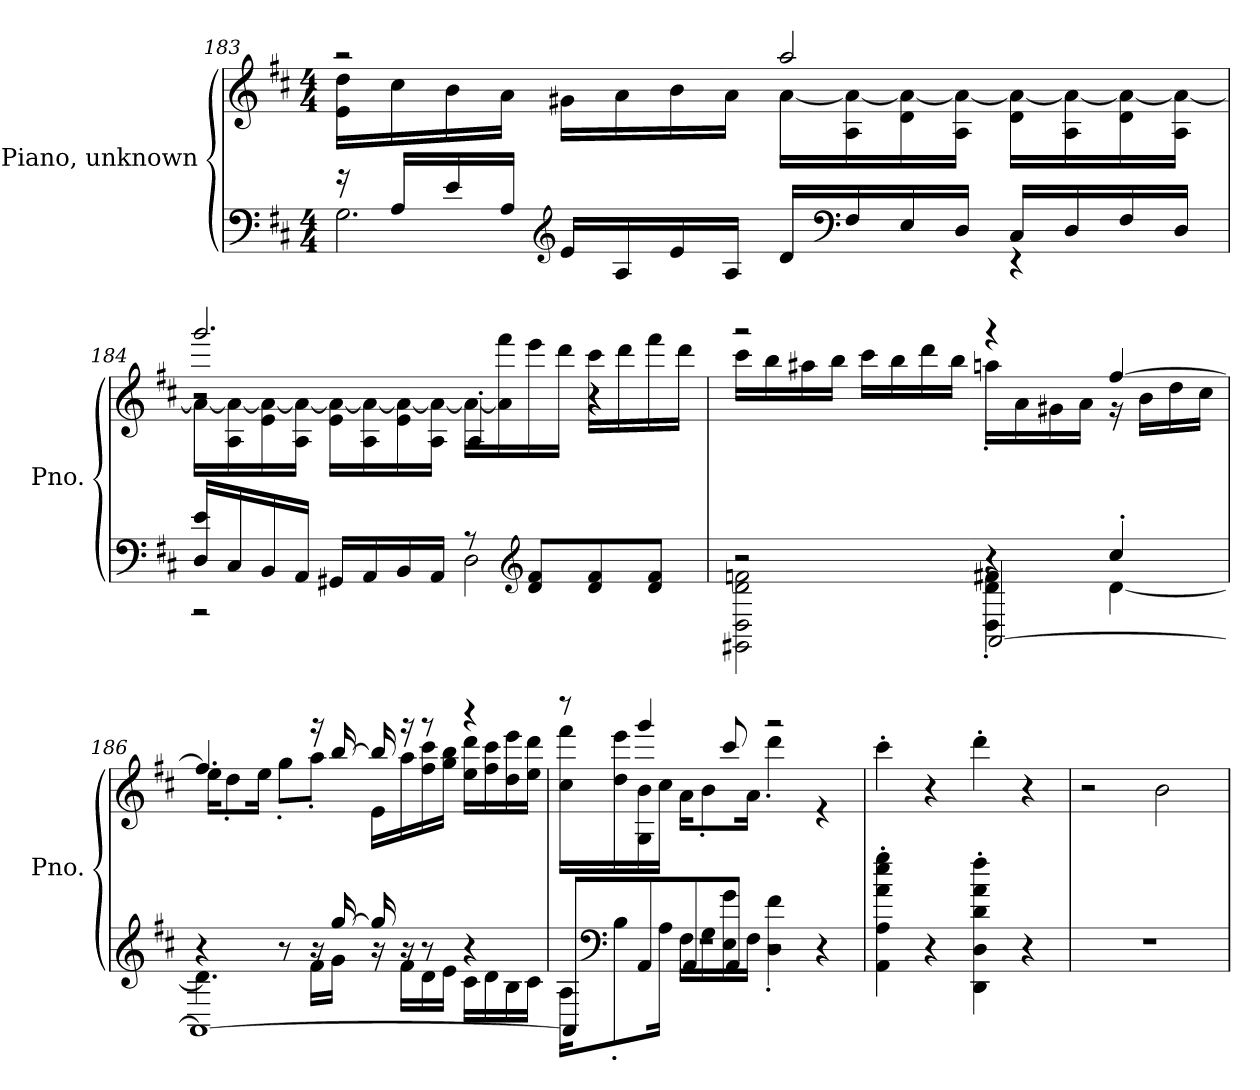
**kern	**kern
*part1	*part1
*staff2	*staff1
*I"Piano, unknown	*
*I'Pno.	*
!!LO:LB:g=z
*clefF4	*clefG2
*k[f#c#]	*k[f#c#]
*M4/4	*M4/4
=183	=183
*^	*^
16r	2.G\	2r	16e\ 16dd\LL
16A/LL	.	.	16cc#\
16e/	.	.	16b\
16A/JJ	.	.	16a\JJ
*clefG2	*	*	*
16e/LL	.	.	16g#X\LL
16A/	.	.	16a\
16e/	.	.	16b\
16A/JJ	.	.	16a\JJ
16d/LL	.	2aa/	[16a\LL
*clefF4	*	*	*
16F#/	.	.	16A\ 16a\_
16E/	.	.	16d\ 16a\_
16D/JJ	.	.	16A\ 16a\_JJ
16C#/LL	4r	.	16d\ 16a\_LL
16D/	.	.	16A\ 16a\_
16F#/	.	.	16d\ 16a\_
16D/JJ	.	.	16A\ 16a\_JJ
!!LO:PB:g=z
=184	=184	=184	=184
*	*	*	*^
16D/ 16e/LL	2r	2.ggg/	16a\LL_	2r
16C#/	.	.	16A\ 16a\_	.
16BB/	.	.	16e\ 16a\_	.
16AA/JJ	.	.	16A\ 16a\_JJ	.
16GG#X/LL	.	.	16e\ 16a\_LL	.
16AA/	.	.	16A\ 16a\_	.
16BB/	.	.	16e\ 16a\_	.
16AA/JJ	.	.	16A\ 16a\_JJ	.
8r	2D\	.	16a\LL_	4A'/
.	.	.	16a\] 16fff#\	.
*clefG2	*	*	*	*
8d/ 8f#/L	.	.	16eee\	.
.	.	.	16ddd\JJ	.
8d/ 8f#/	.	4r	16ccc#\LL	4r
.	.	.	16ddd\	.
8d/ 8f#/J	.	.	16fff#\	.
.	.	.	16ddd\JJ	.
*	*	*	*v	*v
!!LO:LB:g=z
=185	=185	=185	=185
*	*^	*	*
2r	2GG#X\ 2D\ 2d\ 2fn\	2r	2r	16ccc#\LL
.	.	.	.	16bb\
.	.	.	.	16aa#X\
.	.	.	.	16bb\JJ
.	.	.	.	16ccc#\LL
.	.	.	.	16bb\
.	.	.	.	16ddd\
.	.	.	.	16bb\JJ
4r	4D\' 4d\' 4f#X\'	[2AA/	4r	16aan'\LL
.	.	.	.	16a\
.	.	.	.	16g#X\
.	.	.	.	16a\JJ
4cc#'/	[4d\	.	[4ff#/	16r
.	.	.	.	16b\LL
.	.	.	.	16dd\
.	.	.	.	16cc#\JJ
=186	=186	=186	=186	=186
4r	4.d\]	1AA_	4.ff#/]	16ee\KL
.	.	.	.	8dd'\
.	.	.	.	16ee\Jk
8r	.	.	.	8gg'\L
16r	16f#\LL	.	16r	8aa'\J
[16gg/	16g\JJ	.	[16bb/	.
16gg/]	16r	.	16bb/]	16e\LL
16r	16f#\LL	.	16r	16aa\
8r	16d\	.	8r	16ff#\ 16ccc#\
.	16e\JJ	.	.	16gg\ 16bb\JJ
4r	16c#\LL	.	4r	16ee\ 16ddd\LL
.	16d\	.	.	16ff#\ 16ccc#\
.	16B\	.	.	16dd\ 16eee\
.	16c#\JJ	.	.	16ee\ 16ddd\JJ
!!LO:LB:g=z	!!
=187	=187	=187	=187	=187
1r	16A\KL	8AA/L]	8r	16cc#\ 16fff#\LL
*clefF4	*	*	*	*
.	8B'\	.	.	16dd\ 16eee\
.	.	8AA/	4ggg/	16G\ 16b\
.	16A\Jk	.	.	16cc#\JJ
.	16F#\LL	8AA/	.	16a\KL
.	16G\	.	.	8b'\
.	16E\ 16g\	8AA/J	8ccc#/	.
.	16F#\JJ	.	.	16a\Jk
.	4D\' 4f#\'	2r	2r	4ddd'\
.	4r	.	.	4r
*v	*v	*v	*	*
*	*v	*v
=188	=188
4AA\' 4A\' 4a\' 4ee\' 4gg\'	4ccc#'\
4r	4r
4DD\' 4D\' 4d\' 4a\' 4ff#\'	4ddd'\
4r	4r
=189	=189
1r	2r
.	2b\
=	=
*-	*-
